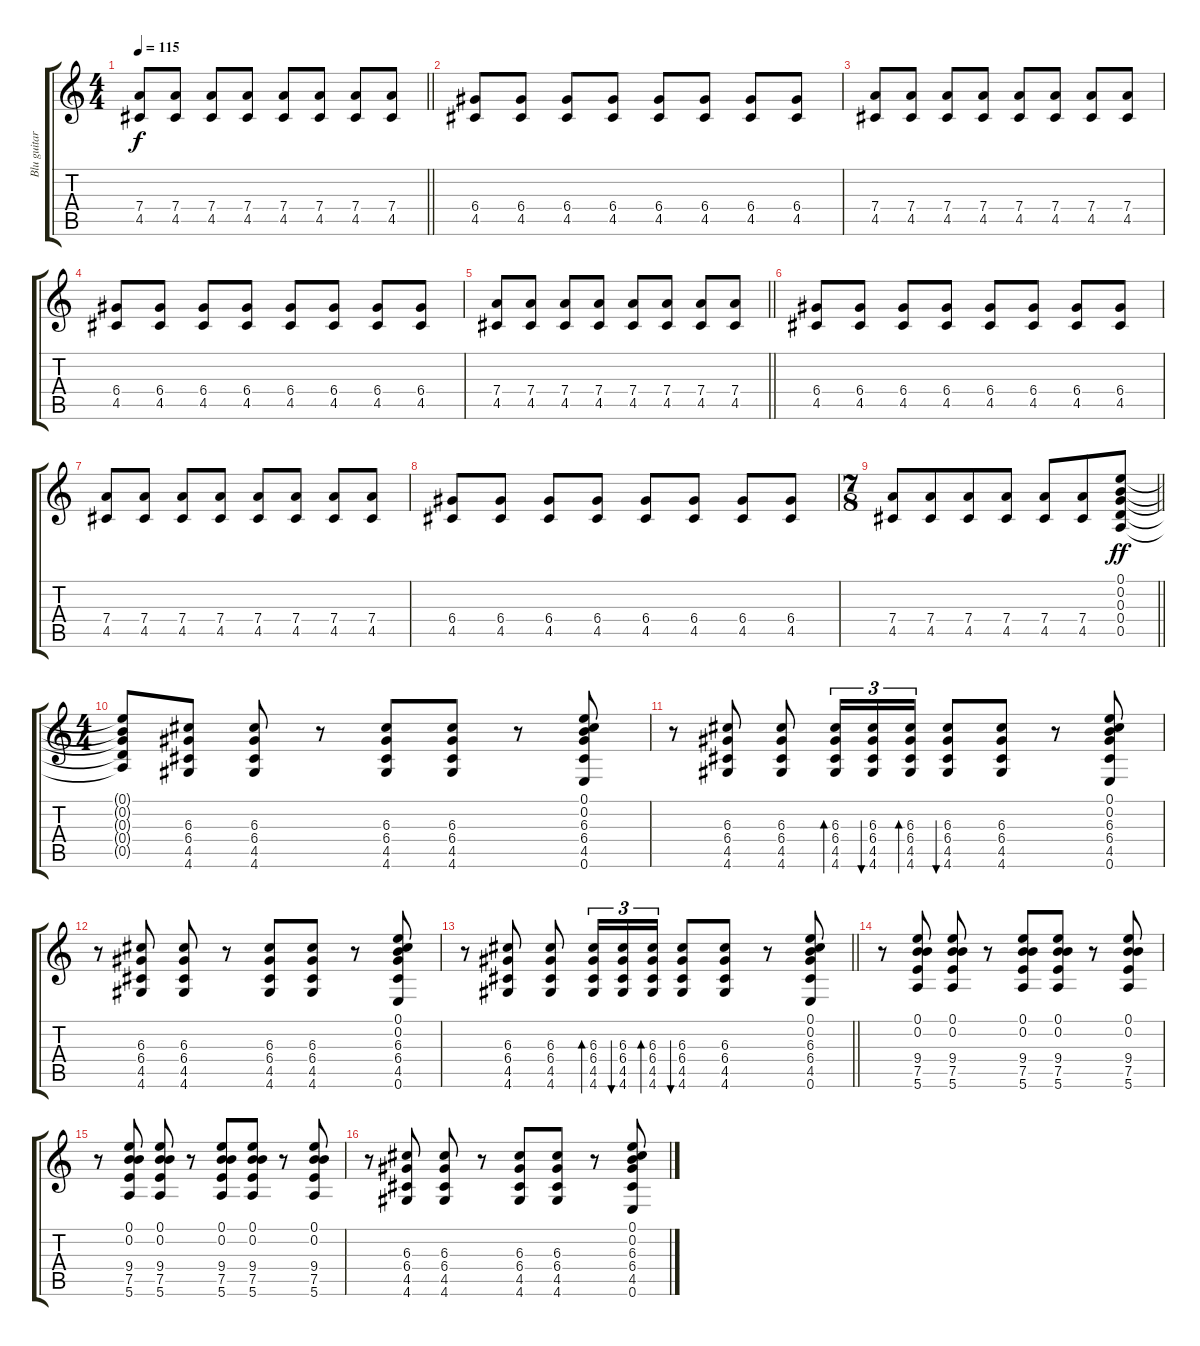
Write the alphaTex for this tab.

\track ("Blu guitar" "Blu guitar") {instrument electricguitarclean}
\staff {score tabs}
\tuning (E4 B3 G3 D3 A2 E2) {hide}
\ts (4 4)
\tempo 115
\clef g2
\barLineRight lightlight
\ks c
(7.4 4.5).8{dy f} (7.4 4.5).8 (7.4 4.5).8 (7.4 4.5).8 (7.4 4.5).8 (7.4 4.5).8 (7.4 4.5).8 (7.4 4.5).8 |
\section ("" "")
(6.4 4.5).8 (6.4 4.5).8 (6.4 4.5).8 (6.4 4.5).8 (6.4 4.5).8 (6.4 4.5).8 (6.4 4.5).8 (6.4 4.5).8 |
(7.4 4.5).8 (7.4 4.5).8 (7.4 4.5).8 (7.4 4.5).8 (7.4 4.5).8 (7.4 4.5).8 (7.4 4.5).8 (7.4 4.5).8 |
(6.4 4.5).8 (6.4 4.5).8 (6.4 4.5).8 (6.4 4.5).8 (6.4 4.5).8 (6.4 4.5).8 (6.4 4.5).8 (6.4 4.5).8 |
\barLineRight lightlight
(7.4 4.5).8 (7.4 4.5).8 (7.4 4.5).8 (7.4 4.5).8 (7.4 4.5).8 (7.4 4.5).8 (7.4 4.5).8 (7.4 4.5).8 |
\section ("" "")
(6.4 4.5).8 (6.4 4.5).8 (6.4 4.5).8 (6.4 4.5).8 (6.4 4.5).8 (6.4 4.5).8 (6.4 4.5).8 (6.4 4.5).8 |
(7.4 4.5).8 (7.4 4.5).8 (7.4 4.5).8 (7.4 4.5).8 (7.4 4.5).8 (7.4 4.5).8 (7.4 4.5).8 (7.4 4.5).8 |
(6.4 4.5).8 (6.4 4.5).8 (6.4 4.5).8 (6.4 4.5).8 (6.4 4.5).8 (6.4 4.5).8 (6.4 4.5).8 (6.4 4.5).8 |
\ts (7 8)
\barLineRight lightlight
(7.4 4.5).8 (7.4 4.5).8 (7.4 4.5).8 (7.4 4.5).8 (7.4 4.5).8 (7.4 4.5).8 (0.1 0.2 0.3 0.4 0.5).8{dy ff} |
\ts (4 4)
\section ("" "")
(0.1{t} 0.2{t} 0.3{t} 0.4{t} 0.5{t}).8 (6.3 6.4 4.5 4.6).8 (6.3 6.4 4.5 4.6).8 r.8 (6.3 6.4 4.5 4.6).8 (6.3 6.4 4.5 4.6).8 r.8 (0.1 0.2 6.3 6.4 4.5 0.6).8 |
r.8 (6.3 6.4 4.5 4.6).8 (6.3 6.4 4.5 4.6).8 (6.3 6.4 4.5 4.6).16{tu (3 2) bd 30} (6.3 6.4 4.5 4.6).16{tu (3 2) bu 30} (6.3 6.4 4.5 4.6).16{tu (3 2) bd 30} (6.3 6.4 4.5 4.6).8{bu 30} (6.3 6.4 4.5 4.6).8 r.8 (0.1 0.2 6.3 6.4 4.5 0.6).8 |
r.8 (6.3 6.4 4.5 4.6).8 (6.3 6.4 4.5 4.6).8 r.8 (6.3 6.4 4.5 4.6).8 (6.3 6.4 4.5 4.6).8 r.8 (0.1 0.2 6.3 6.4 4.5 0.6).8 |
\barLineRight lightlight
r.8 (6.3 6.4 4.5 4.6).8 (6.3 6.4 4.5 4.6).8 (6.3 6.4 4.5 4.6).16{tu (3 2) bd 30} (6.3 6.4 4.5 4.6).16{tu (3 2) bu 30} (6.3 6.4 4.5 4.6).16{tu (3 2) bd 30} (6.3 6.4 4.5 4.6).8{bu 30} (6.3 6.4 4.5 4.6).8 r.8 (0.1 0.2 6.3 6.4 4.5 0.6).8 |
\section ("" "")
r.8 (0.1 0.2 9.4 7.5 5.6).8 (0.1 0.2 9.4 7.5 5.6).8 r.8 (0.1 0.2 9.4 7.5 5.6).8 (0.1 0.2 9.4 7.5 5.6).8 r.8 (0.1 0.2 9.4 7.5 5.6).8 |
r.8 (0.1 0.2 9.4 7.5 5.6).8 (0.1 0.2 9.4 7.5 5.6).8 r.8 (0.1 0.2 9.4 7.5 5.6).8 (0.1 0.2 9.4 7.5 5.6).8 r.8 (0.1 0.2 9.4 7.5 5.6).8 |
r.8 (6.3 6.4 4.5 4.6).8 (6.3 6.4 4.5 4.6).8 r.8 (6.3 6.4 4.5 4.6).8 (6.3 6.4 4.5 4.6).8 r.8 (0.1 0.2 6.3 6.4 4.5 0.6).8
